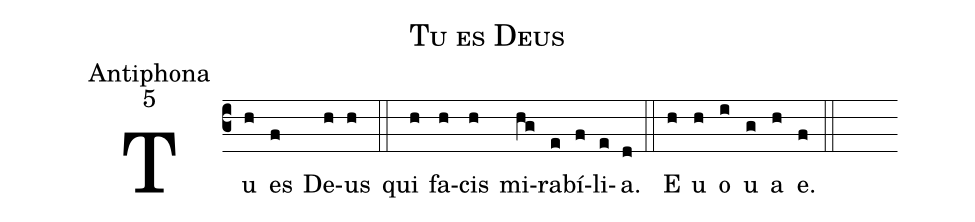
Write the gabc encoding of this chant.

name:Tu es Deus;
office-part:Antiphona;
mode:5;
%%
(c3)Tu(h) es(f) De(h)us(h) (::) qui(h) fa(h)cis(h) mi(hg)ra(e)bí(f)li(e)a.(d) (::) E(h) u(h) o(i) u(g) a(h) e.(f) (::)
